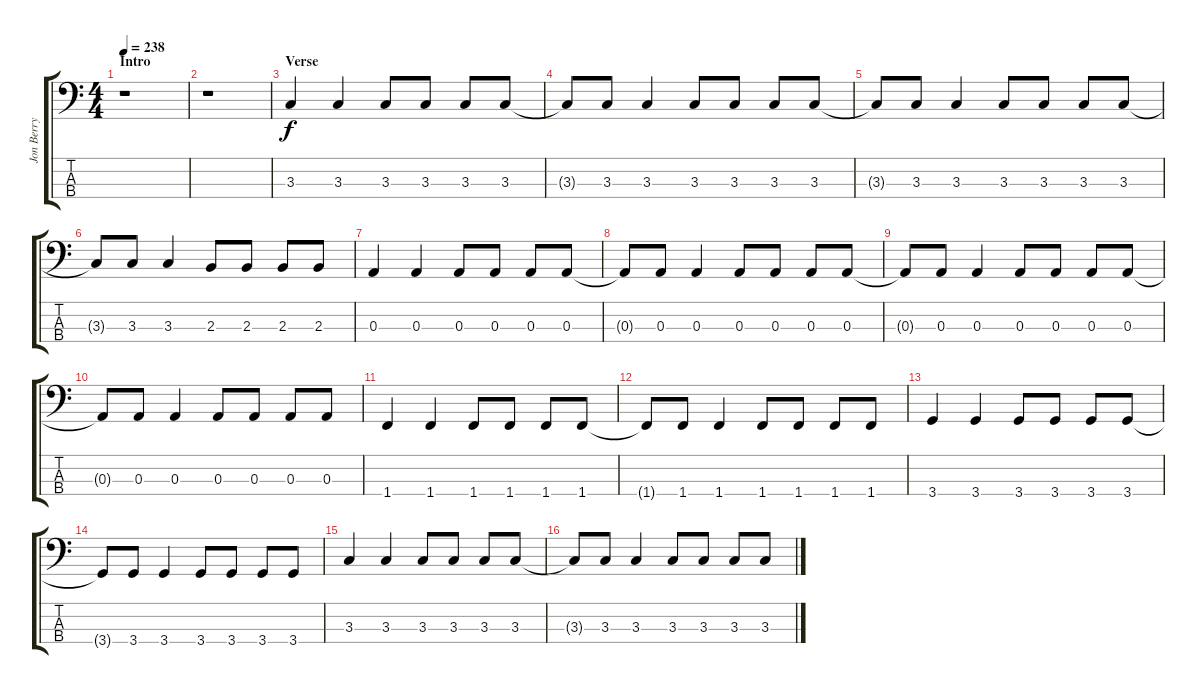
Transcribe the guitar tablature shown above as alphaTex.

\track ("Jon Berry" "Jon Berry") {instrument electricbasspick}
\staff {score tabs}
\tuning (G2 D2 A1 E1) {hide}
\ts (4 4)
\section ("" "Intro")
\tempo 238
\clef f4
\ks c
r.1{dy f instrument electricbasspick} |
r.1 |
\section ("" "Verse")
3.3.4 3.3.4 3.3.8 3.3.8 3.3.8 3.3.8 |
3.3{t}.8 3.3.8 3.3.4 3.3.8 3.3.8 3.3.8 3.3.8 |
3.3{t}.8 3.3.8 3.3.4 3.3.8 3.3.8 3.3.8 3.3.8 |
3.3{t}.8 3.3.8 3.3.4 2.3.8 2.3.8 2.3.8 2.3.8 |
0.3.4 0.3.4 0.3.8 0.3.8 0.3.8 0.3.8 |
0.3{t}.8 0.3.8 0.3.4 0.3.8 0.3.8 0.3.8 0.3.8 |
0.3{t}.8 0.3.8 0.3.4 0.3.8 0.3.8 0.3.8 0.3.8 |
0.3{t}.8 0.3.8 0.3.4 0.3.8 0.3.8 0.3.8 0.3.8 |
1.4.4 1.4.4 1.4.8 1.4.8 1.4.8 1.4.8 |
1.4{t}.8 1.4.8 1.4.4 1.4.8 1.4.8 1.4.8 1.4.8 |
3.4.4 3.4.4 3.4.8 3.4.8 3.4.8 3.4.8 |
3.4{t}.8 3.4.8 3.4.4 3.4.8 3.4.8 3.4.8 3.4.8 |
3.3.4 3.3.4 3.3.8 3.3.8 3.3.8 3.3.8 |
3.3{t}.8 3.3.8 3.3.4 3.3.8 3.3.8 3.3.8 3.3.8
